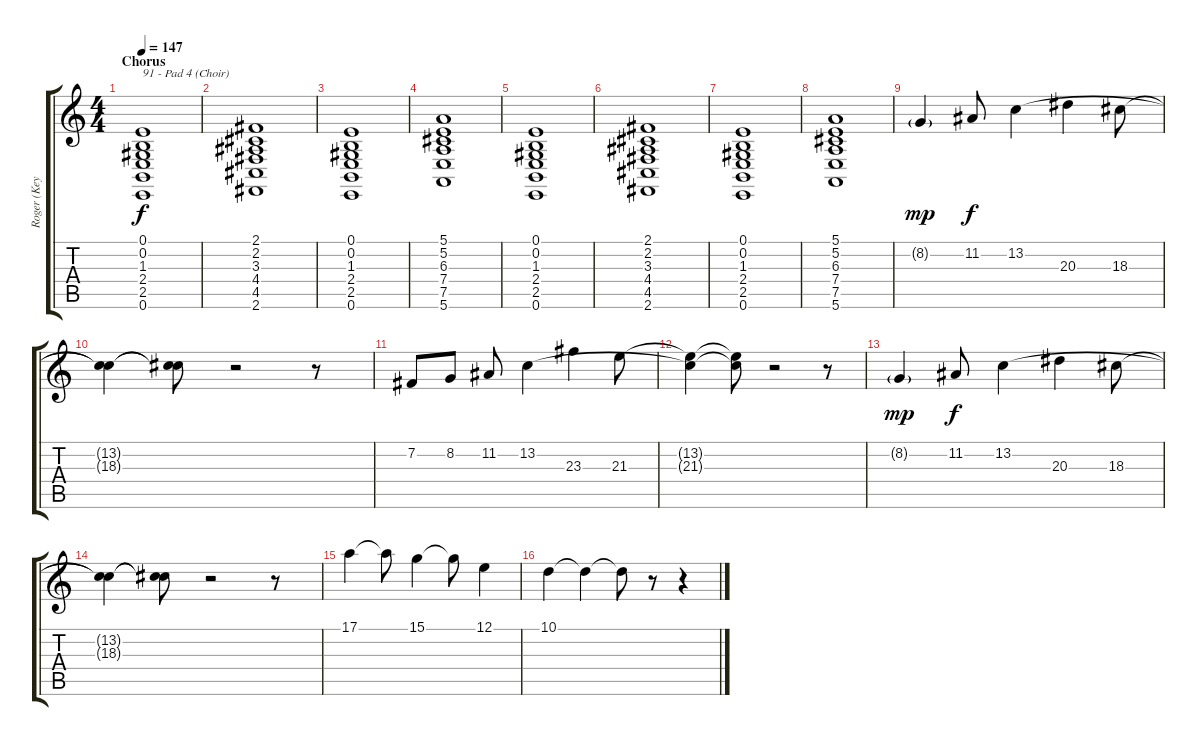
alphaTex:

\track ("Roger (Keyboards)" "Roger (Key") {instrument pad4choir}
\staff {score tabs}
\tuning (E4 B3 G3 D3 A2 E2) {hide}
\ts (4 4)
\section ("" "Chorus")
\tempo 147
\clef g2
\ks c
(0.1 0.2 1.3 2.4 2.5 0.6).1{txt "91 - Pad 4 (Choir)" dy f volume 4 instrument pad4choir} |
(2.1 2.2 3.3 4.4 4.5 2.6).1 |
(0.1 0.2 1.3 2.4 2.5 0.6).1 |
(5.1 5.2 6.3 7.4 7.5 5.6).1 |
(0.1 0.2 1.3 2.4 2.5 0.6).1 |
(2.1 2.2 3.3 4.4 4.5 2.6).1 |
(0.1 0.2 1.3 2.4 2.5 0.6).1 |
(5.1 5.2 6.3 7.4 7.5 5.6).1 |
8.2{g}.4{dy mp volume 6} 11.2.8{dy f volume 10} 13.2.4 20.3.4 18.3.8 |
(13.2{t} 18.3{t}).4 (13.2{t} 18.3{t}).8 r.2 r.8 |
7.2.8 8.2.8 11.2.8 13.2.4 23.3.4 21.3.8 |
(13.2{t} 21.3{t}).4 (13.2{t} 21.3{t}).8 r.2 r.8 |
8.2{g}.4{dy mp volume 6} 11.2.8{dy f volume 10} 13.2.4 20.3.4 18.3.8 |
(13.2{t} 18.3{t}).4 (13.2{t} 18.3{t}).8 r.2 r.8 |
17.1.4 17.1{t}.8 15.1.4 15.1{t}.8 12.1.4 |
10.1.4 10.1{t}.4 10.1{t}.8 r.8 r.4
